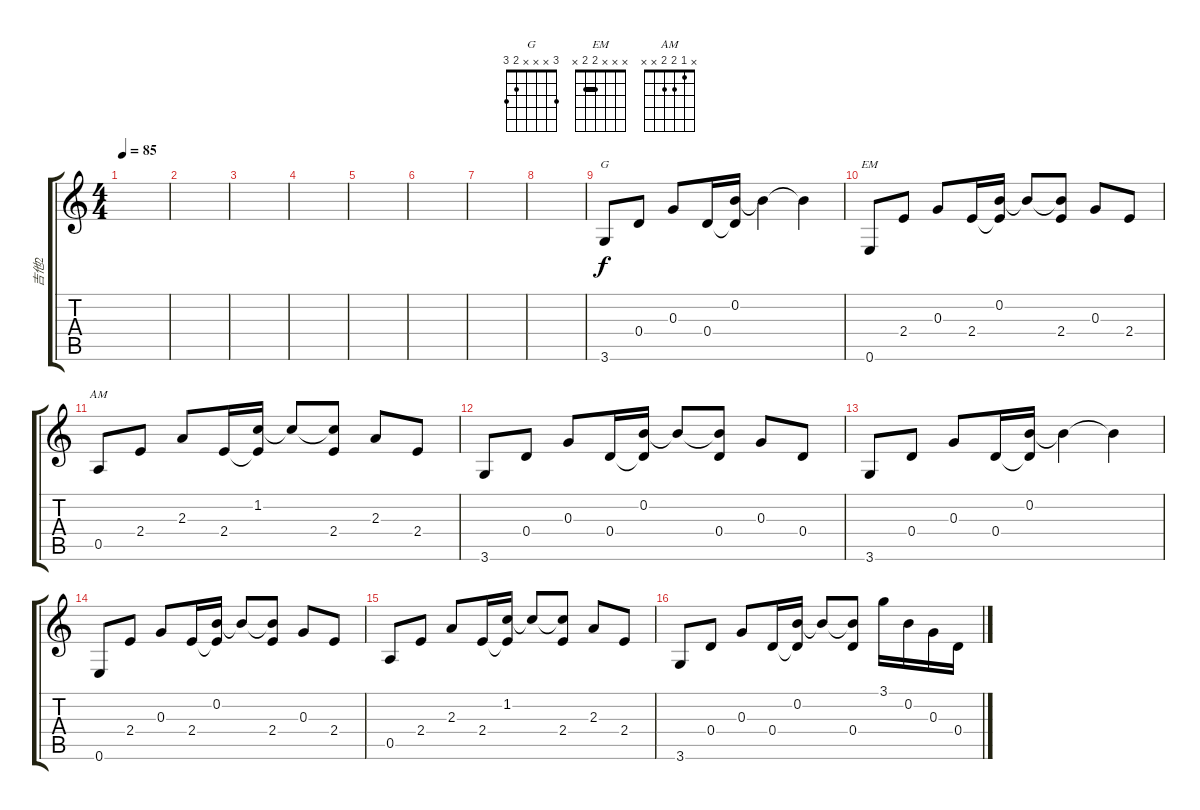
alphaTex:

\track ("吉他2" "吉他2") {instrument electricguitarjazz}
\staff {score tabs}
\tuning (E4 B3 G3 D3 A2 E2) {hide}
\chord ("G" 3 x x x 2 3)
\chord ("EM" x x x 2 2 x) {barre 2}
\chord ("AM" x 1 2 2 x x)
\ts (4 4)
\tempo 85
\clef g2
\ks c
|
|
|
|
|
|
|
|
3.6.8{ch "G" volume 13} 0.4.8 0.3.8 0.4.16 (0.2 0.4{t}).16 0.2{t}.4 0.2{t}.4 |
0.6.8{ch "EM"} 2.4.8 0.3.8 2.4.16 (0.2 2.4{t}).16 0.2{t}.8 (0.2{t} 2.4).8 0.3.8 2.4.8 |
0.5.8{ch "AM"} 2.4.8 2.3.8 2.4.16 (1.2 2.4{t}).16 1.2{t}.8 (1.2{t} 2.4).8 2.3.8 2.4.8 |
3.6.8 0.4.8 0.3.8 0.4.16 (0.2 0.4{t}).16 0.2{t}.8 (0.2{t} 0.4).8 0.3.8 0.4.8 |
3.6.8 0.4.8 0.3.8 0.4.16 (0.2 0.4{t}).16 0.2{t}.4 0.2{t}.4 |
0.6.8 2.4.8 0.3.8 2.4.16 (0.2 2.4{t}).16 0.2{t}.8 (0.2{t} 2.4).8 0.3.8 2.4.8 |
0.5.8 2.4.8 2.3.8 2.4.16 (1.2 2.4{t}).16 1.2{t}.8 (1.2{t} 2.4).8 2.3.8 2.4.8 |
3.6.8 0.4.8 0.3.8 0.4.16 (0.2 0.4{t}).16 0.2{t}.8 (0.2{t} 0.4).8 3.1.16 0.2.16 0.3.16 0.4.16
